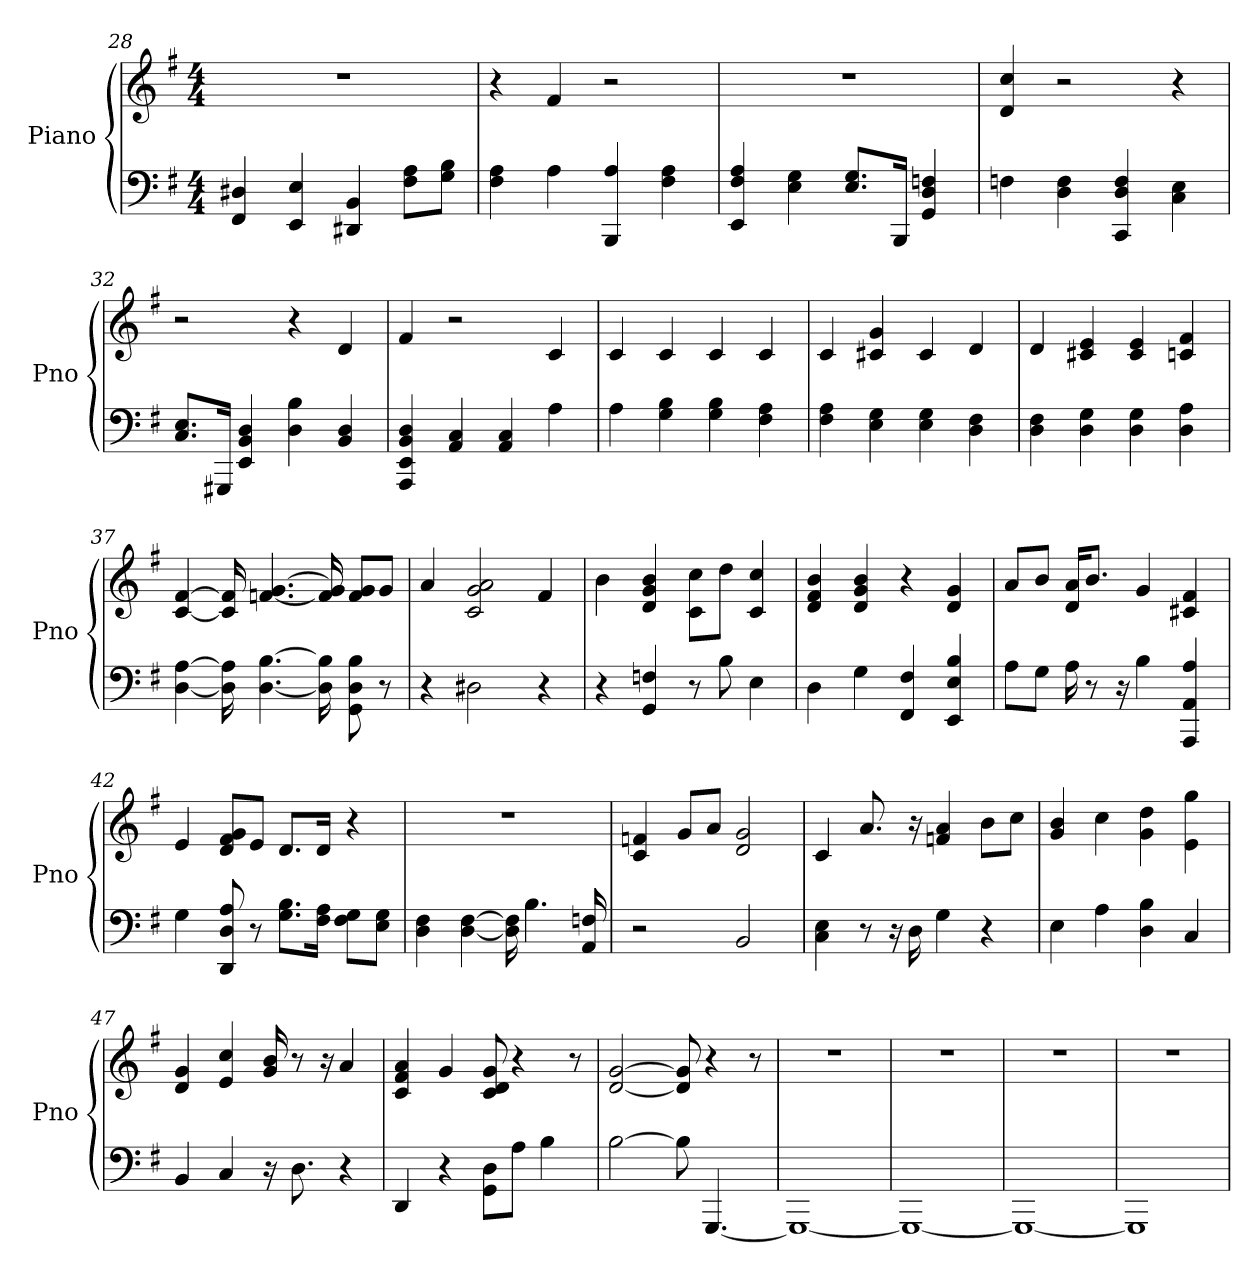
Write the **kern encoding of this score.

**kern	**kern
*part1	*part1
*staff2	*staff1
*I"Piano	*
*I'Pno	*
*clefF4	*clefG2
*k[f#]	*k[f#]
*G:	*G:
*M4/4	*M4/4
=28	=28
4FF# 4D#	1r
4E 4EE	.
4BB 4DD#	.
8A\ 8F#\L	.
8B\ 8G\J	.
=29	=29
4A 4F#	4r
4A	4f#
4A 4BBB	2r
4A 4F#	.
=30	=30
4EE 4A 4F#	1r
4G 4E	.
8.E/ 8.G/L	.
16BBB/Jk	.
4GG 4F 4D	.
=31	=31
4F	4cc 4d
4F 4D	2r
4D 4F 4CC	.
4E 4C	4r
=32	=32
8.E/ 8.C/L	2r
16GGG#/Jk	.
4EE 4D 4BB	.
4D 4B	4r
4D 4BB	4d
=33	=33
4D 4AAA 4BB 4EE	4f#
4C 4AA	2r
4AA 4C	.
4A	4c
=34	=34
4A	4c
4B 4G	4c
4B 4G	4c
4A 4F#	4c
=35	=35
4A 4F#	4c
4G 4E	4c# 4g
4G 4E	4c#
4D 4F#	4d
=36	=36
4F# 4D	4d
4G 4D	4c# 4e
4G 4D	4c# 4e
4A 4D	4f# 4c
=37	=37
[4A [4D	[4f# [4c
16A] 16D]	16f#] 16c]
[4.D [4.B	[4.f [4.g
16D] 16B]	16f] 16g]
8D 8B 8GG	8f/ 8g/L
8r	8g/J
=38	=38
4r	4a
2D#	2g 2a 2c
4r	4f#
=39	=39
4r	4b
4GG 4F	4b 4g 4d
8r	8cc\ 8c\L
8B	8dd\J
4E	4cc 4c
=40	=40
4D	4b 4f# 4d
4G	4g 4b 4d
4F# 4FF#	4r
4B 4E 4EE	4g 4d
=41	=41
8A\L	8a/L
8G\J	8b/J
16A	16a/ 16d/KL
8r	8.b/J
16r	.
4B	4g
4AAA 4A 4AA	4f# 4c#
=42	=42
4G	4e
8DD 8D 8A	8f#/ 8g/ 8d/L
8r	8e/J
8.G\ 8.B\L	8.d/L
16F#\ 16A\Jk	16d/Jk
8G\ 8F#\L	4r
8E\ 8G\J	.
=43	=43
4D 4F#	1r
[4D [4F#	.
16D] 16F#]	.
4.B	.
16AA 16F	.
=44	=44
2r	4f 4c
.	8g/L
.	8a/J
2BB	2g 2d
=45	=45
4E 4C	4c
8r	8.a
16r	.
16D	16r
4G	4f 4a
4r	8b\L
.	8cc\J
=46	=46
4E	4b 4g
4A	4cc
4B 4D	4dd 4g
4C	4gg 4e
=47	=47
4BB	4g 4d
4C	4cc 4e
16r	16b 16g
8.D	8r
.	16r
4r	4a
=48	=48
4DD	4a 4f# 4c
4r	4g
8D\ 8GG\L	8g 8d 8c
8A\J	4r
4B	.
.	8r
=49	=49
[2B	[2g [2d
8B]	8g] 8d]
[4.GGG	4r
.	8r
=50	=50
1GGG_	1r
=51	=51
1GGG_	1r
=52	=52
1GGG_	1r
=53	=53
1GGG]	1r
=	=
*-	*-
